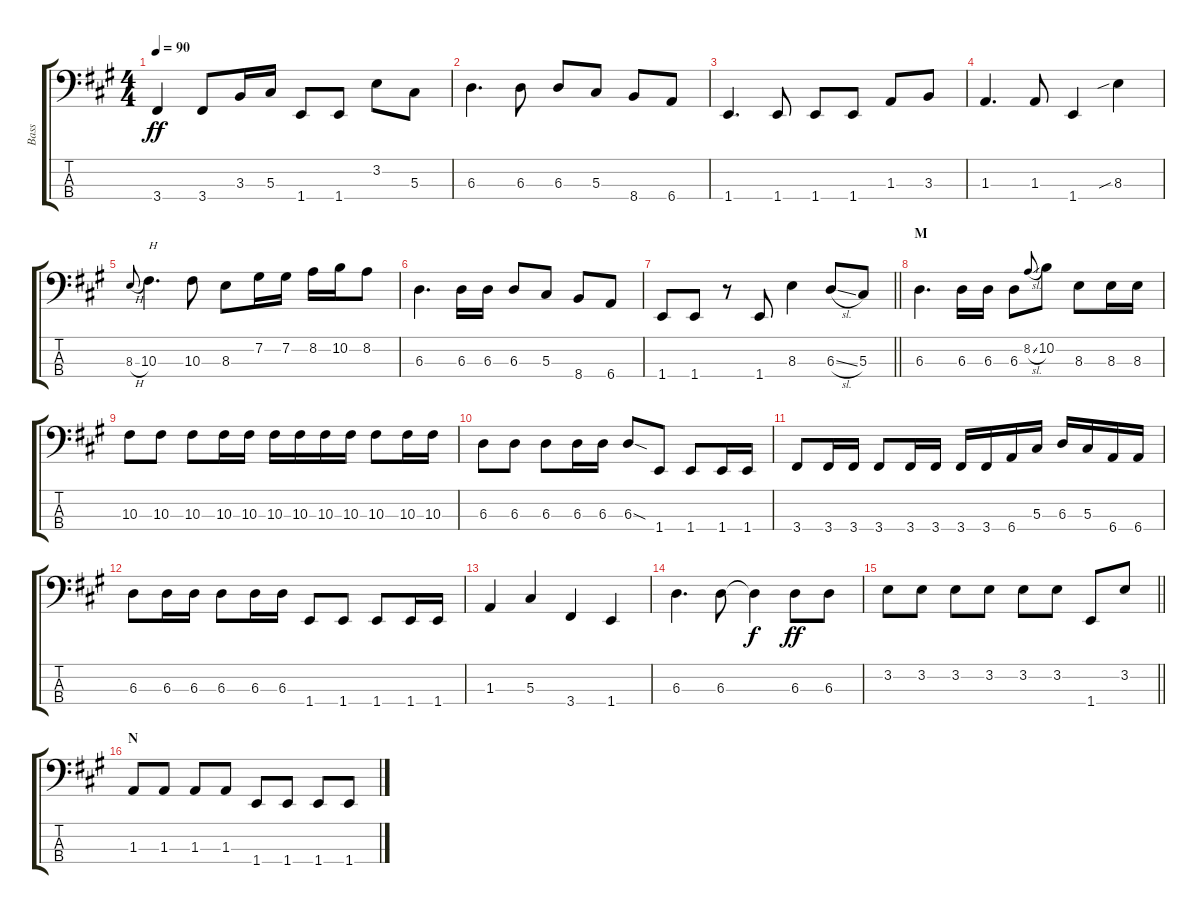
\track ("Bass" "Bass") {instrument electricbasspick}
\staff {score tabs}
\tuning (Gb2 Db2 Ab1 Eb1) {hide}
\ts (4 4)
\tempo 90
\clef f4
\ks a
3.4.4{dy ff} 3.4.8 3.3.16 5.3.16 1.4.8 1.4.8 3.2.8 5.3.8 |
6.3.4{d} 6.3.8 6.3.8 5.3.8 8.4.8 6.4.8 |
1.4.4{d} 1.4.8 1.4.8 1.4.8 1.3.8 3.3.8 |
1.3.4{d} 1.3.8 1.4.4 8.3{sib}.4 |
8.3{h}.8{gr onbeat} 10.3.4{d txt "H"} 10.3.8 8.3.8 7.2.16 7.2.16 8.2.16 10.2.16 8.2.8 |
6.3.4{d} 6.3.16 6.3.16 6.3.8 5.3.8 8.4.8 6.4.8 |
\barLineRight lightlight
1.4.8 1.4.8 r.8 1.4.8 8.3.4 6.3{sl}.8 5.3.8 |
\section ("" "M")
6.3.4{d} 6.3.16 6.3.16 6.3.8 8.2{sl}.8{gr onbeat} 10.2.8 8.3.8 8.3.16 8.3.16 |
10.3.8 10.3.8 10.3.8 10.3.16 10.3.16 10.3.16 10.3.16 10.3.16 10.3.16 10.3.8 10.3.16 10.3.16 |
6.3.8 6.3.8 6.3.8 6.3.16 6.3.16 6.3{sod}.8 1.4.8 1.4.8 1.4.16 1.4.16 |
3.4.8 3.4.16 3.4.16 3.4.8 3.4.16 3.4.16 3.4.16 3.4.16 6.4.16 5.3.16 6.3.16 5.3.16 6.4.16 6.4.16 |
6.3.8 6.3.16 6.3.16 6.3.8 6.3.16 6.3.16 1.4.8 1.4.8 1.4.8 1.4.16 1.4.16 |
1.3.4 5.3.4 3.4.4 1.4.4 |
6.3.4{d} 6.3.8 6.3{t}.4{dy f} 6.3.8{dy ff} 6.3.8 |
\barLineRight lightlight
3.2.8 3.2.8 3.2.8 3.2.8 3.2.8 3.2.8 1.4.8 3.2.8 |
\section ("" "N")
1.3.8 1.3.8 1.3.8 1.3.8 1.4.8 1.4.8 1.4.8 1.4.8
